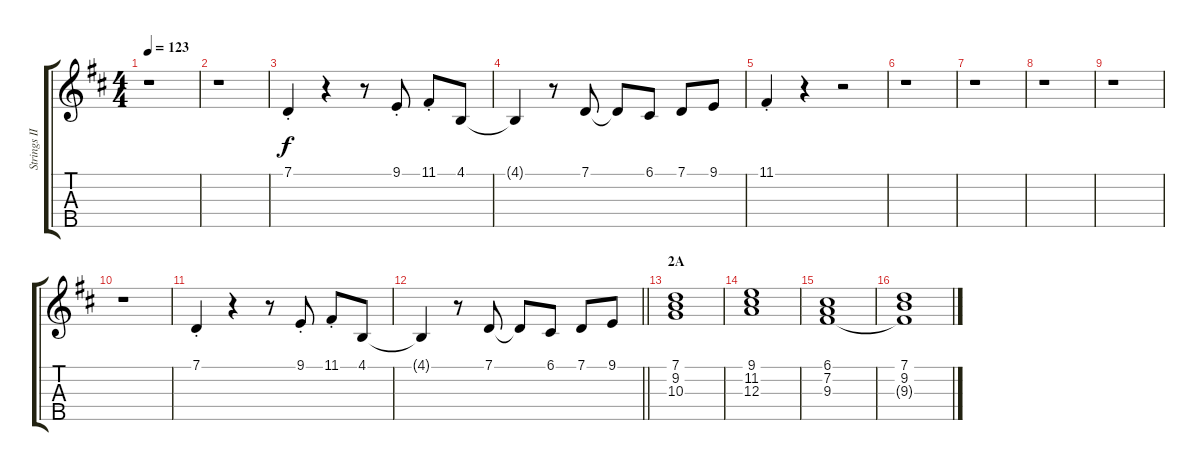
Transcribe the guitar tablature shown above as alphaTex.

\track ("Strings II" "Strings II") {instrument stringensemble1}
\staff {score tabs}
\tuning (G3 D3 A2 E2 B1) {hide}
\ts (4 4)
\tempo 123
\clef g2
\ks d
r.1{dy f} |
r.1 |
7.1{st}.4 r.4 r.8 9.1{st}.8 11.1{st}.8 4.1.8 |
4.1{t}.4 r.8 7.1.8 7.1{t}.8 6.1.8 7.1.8 9.1.8 |
11.1{st}.4 r.4 r.2 |
r.1 |
r.1 |
r.1 |
r.1 |
r.1 |
7.1{st}.4 r.4 r.8 9.1{st}.8 11.1{st}.8 4.1.8 |
\barLineRight lightlight
4.1{t}.4 r.8 7.1.8 7.1{t}.8 6.1.8 7.1.8 9.1.8 |
\section ("" "2A")
(7.1 9.2 10.3).1{ot 8vb} |
(9.1 11.2 12.3).1{ot 8vb} |
(6.1 7.2 9.3).1{ot 8vb} |
(7.1 9.2 9.3{t}).1{ot 8vb}
